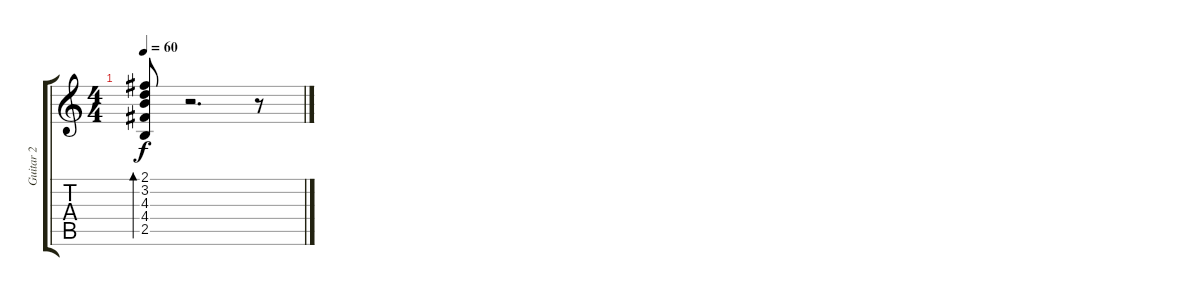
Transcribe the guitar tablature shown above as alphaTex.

\track ("Guitar 2" "Guitar 2") {instrument acousticguitarsteel}
\staff {score tabs}
\tuning (E4 B3 G3 D3 A2 E2) {hide}
\ts (4 4)
\tempo 60
\clef g2
\ks c
(2.1 3.2 4.3 4.4 2.5).8{bd 30 dy f} r.2{d} r.8
